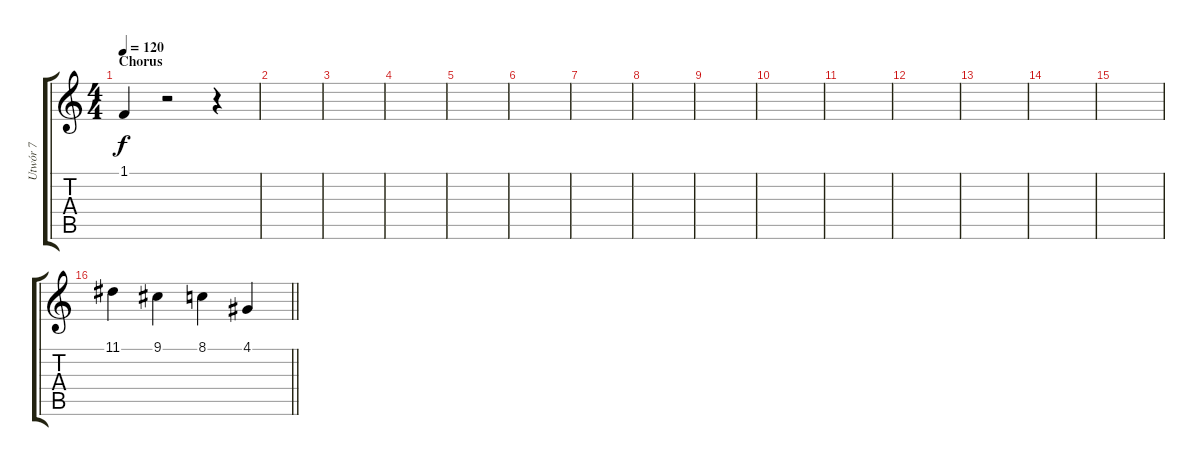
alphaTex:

\track ("Utwór 7" "Utwór 7") {instrument orchestrahit}
\staff {score tabs}
\tuning (E4 B3 G3 D3 A2 E2) {hide}
\ts (4 4)
\section ("" "Chorus")
\tempo 120
\clef g2
\ks c
1.1.4{dy f} r.2 r.4 |
|
|
|
|
|
|
|
|
|
|
|
|
|
|
\barLineRight lightlight
11.1.4 9.1.4 8.1.4 4.1.4
